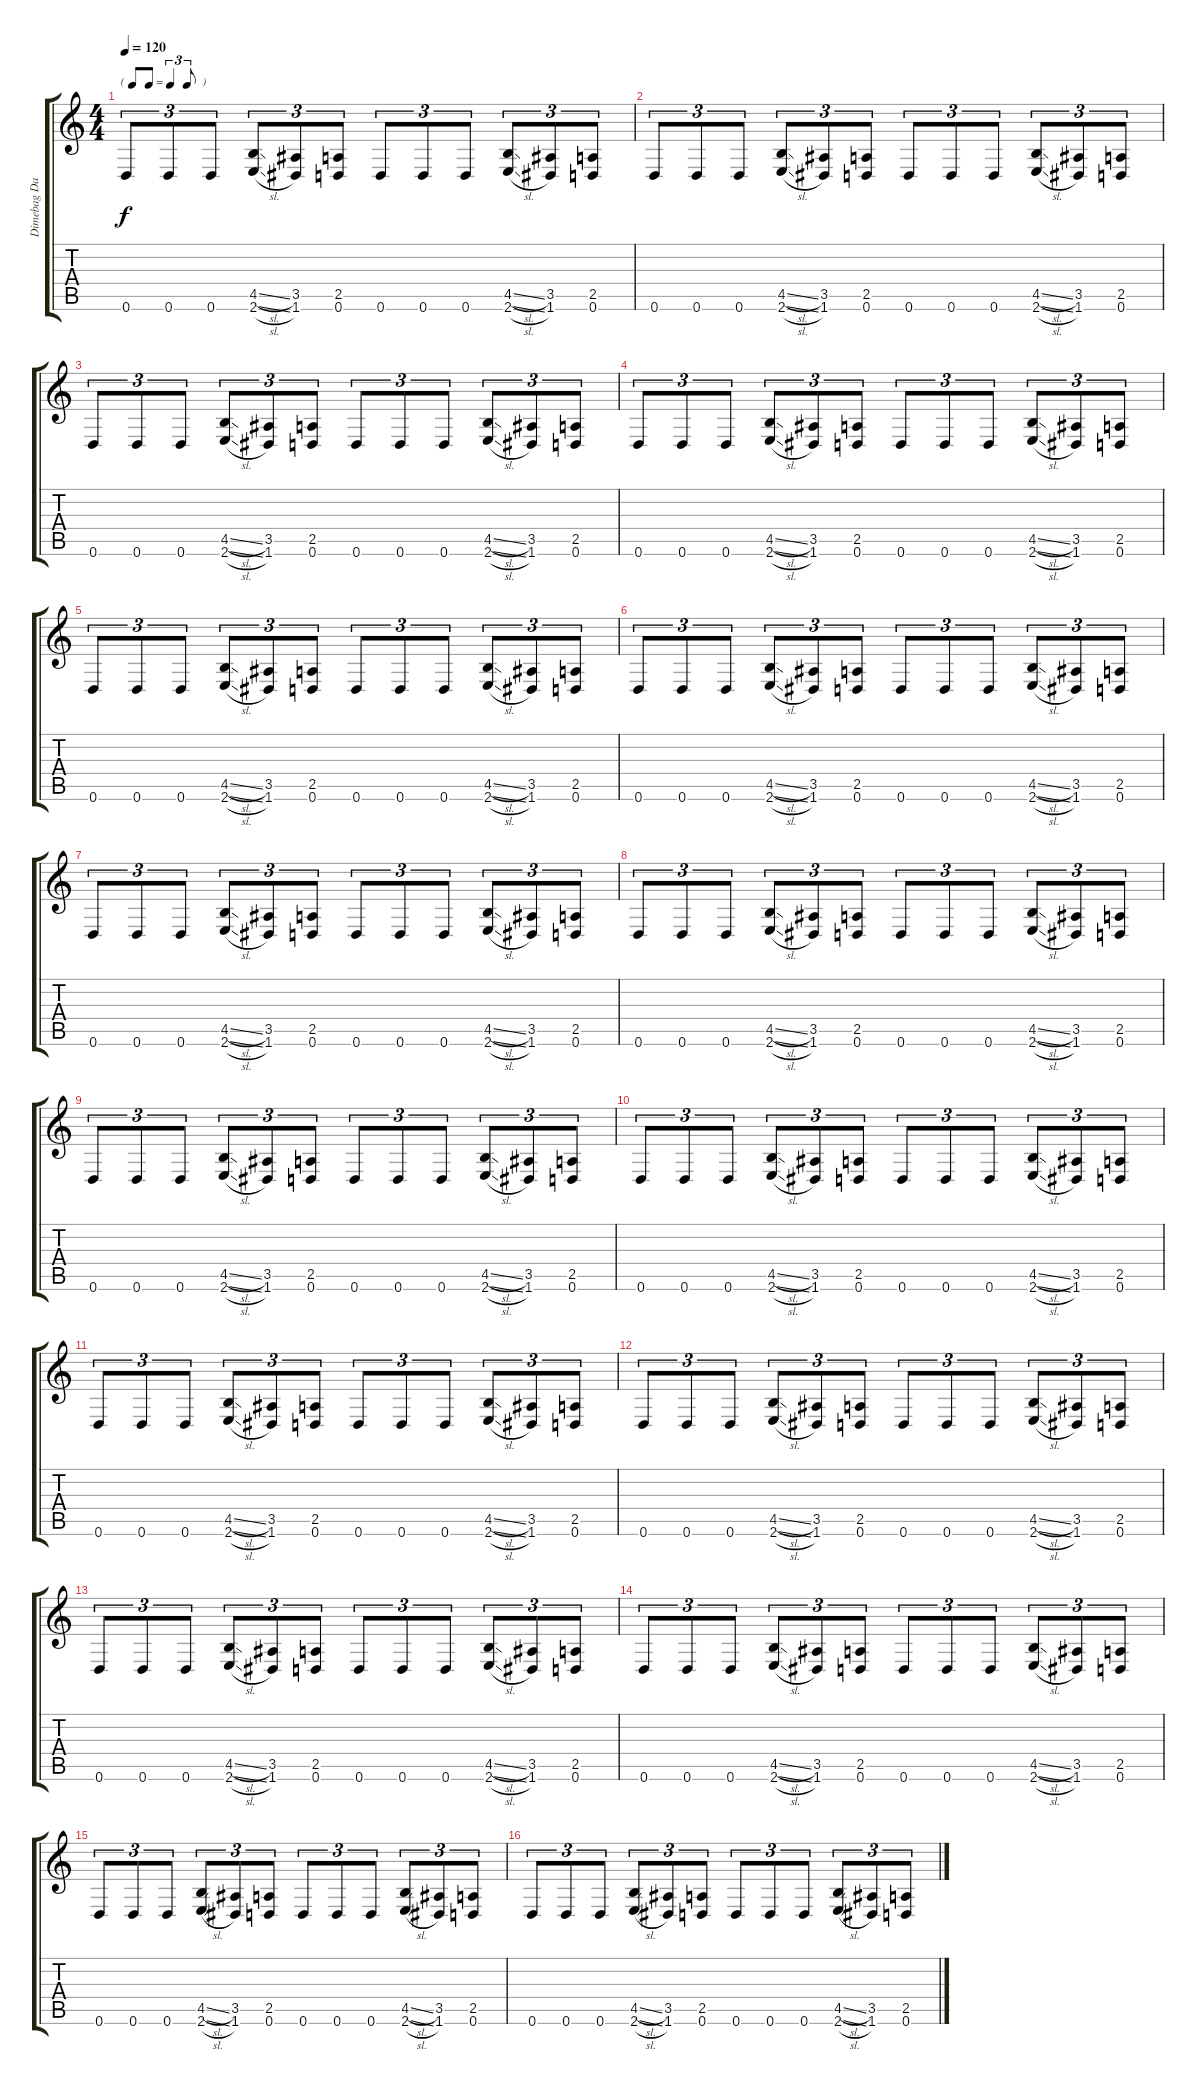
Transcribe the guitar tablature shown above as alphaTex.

\track ("Dimebag Darrell (Disto Gtr)" "Dimebag Da") {instrument distortionguitar}
\staff {score tabs}
\tuning (D4 A3 F3 C3 G2 D2) {hide}
\ts (4 4)
\tf triplet8th
\tempo 120
\clef g2
\ks c
0.6.8{tu (3 2) dy f} 0.6.8{tu (3 2)} 0.6.8{tu (3 2)} (4.5{sl} 2.6{sl}).8{tu (3 2)} (3.5 1.6).8{tu (3 2)} (2.5 0.6).8{tu (3 2)} 0.6.8{tu (3 2)} 0.6.8{tu (3 2)} 0.6.8{tu (3 2)} (4.5{sl} 2.6{sl}).8{tu (3 2)} (3.5 1.6).8{tu (3 2)} (2.5 0.6).8{tu (3 2)} |
0.6.8{tu (3 2)} 0.6.8{tu (3 2)} 0.6.8{tu (3 2)} (4.5{sl} 2.6{sl}).8{tu (3 2)} (3.5 1.6).8{tu (3 2)} (2.5 0.6).8{tu (3 2)} 0.6.8{tu (3 2)} 0.6.8{tu (3 2)} 0.6.8{tu (3 2)} (4.5{sl} 2.6{sl}).8{tu (3 2)} (3.5 1.6).8{tu (3 2)} (2.5 0.6).8{tu (3 2)} |
0.6.8{tu (3 2)} 0.6.8{tu (3 2)} 0.6.8{tu (3 2)} (4.5{sl} 2.6{sl}).8{tu (3 2)} (3.5 1.6).8{tu (3 2)} (2.5 0.6).8{tu (3 2)} 0.6.8{tu (3 2)} 0.6.8{tu (3 2)} 0.6.8{tu (3 2)} (4.5{sl} 2.6{sl}).8{tu (3 2)} (3.5 1.6).8{tu (3 2)} (2.5 0.6).8{tu (3 2)} |
0.6.8{tu (3 2)} 0.6.8{tu (3 2)} 0.6.8{tu (3 2)} (4.5{sl} 2.6{sl}).8{tu (3 2)} (3.5 1.6).8{tu (3 2)} (2.5 0.6).8{tu (3 2)} 0.6.8{tu (3 2)} 0.6.8{tu (3 2)} 0.6.8{tu (3 2)} (4.5{sl} 2.6{sl}).8{tu (3 2)} (3.5 1.6).8{tu (3 2)} (2.5 0.6).8{tu (3 2)} |
0.6.8{tu (3 2)} 0.6.8{tu (3 2)} 0.6.8{tu (3 2)} (4.5{sl} 2.6{sl}).8{tu (3 2)} (3.5 1.6).8{tu (3 2)} (2.5 0.6).8{tu (3 2)} 0.6.8{tu (3 2)} 0.6.8{tu (3 2)} 0.6.8{tu (3 2)} (4.5{sl} 2.6{sl}).8{tu (3 2)} (3.5 1.6).8{tu (3 2)} (2.5 0.6).8{tu (3 2)} |
0.6.8{tu (3 2)} 0.6.8{tu (3 2)} 0.6.8{tu (3 2)} (4.5{sl} 2.6{sl}).8{tu (3 2)} (3.5 1.6).8{tu (3 2)} (2.5 0.6).8{tu (3 2)} 0.6.8{tu (3 2)} 0.6.8{tu (3 2)} 0.6.8{tu (3 2)} (4.5{sl} 2.6{sl}).8{tu (3 2)} (3.5 1.6).8{tu (3 2)} (2.5 0.6).8{tu (3 2)} |
0.6.8{tu (3 2)} 0.6.8{tu (3 2)} 0.6.8{tu (3 2)} (4.5{sl} 2.6{sl}).8{tu (3 2)} (3.5 1.6).8{tu (3 2)} (2.5 0.6).8{tu (3 2)} 0.6.8{tu (3 2)} 0.6.8{tu (3 2)} 0.6.8{tu (3 2)} (4.5{sl} 2.6{sl}).8{tu (3 2)} (3.5 1.6).8{tu (3 2)} (2.5 0.6).8{tu (3 2)} |
0.6.8{tu (3 2)} 0.6.8{tu (3 2)} 0.6.8{tu (3 2)} (4.5{sl} 2.6{sl}).8{tu (3 2)} (3.5 1.6).8{tu (3 2)} (2.5 0.6).8{tu (3 2)} 0.6.8{tu (3 2)} 0.6.8{tu (3 2)} 0.6.8{tu (3 2)} (4.5{sl} 2.6{sl}).8{tu (3 2)} (3.5 1.6).8{tu (3 2)} (2.5 0.6).8{tu (3 2)} |
0.6.8{tu (3 2)} 0.6.8{tu (3 2)} 0.6.8{tu (3 2)} (4.5{sl} 2.6{sl}).8{tu (3 2)} (3.5 1.6).8{tu (3 2)} (2.5 0.6).8{tu (3 2)} 0.6.8{tu (3 2)} 0.6.8{tu (3 2)} 0.6.8{tu (3 2)} (4.5{sl} 2.6{sl}).8{tu (3 2)} (3.5 1.6).8{tu (3 2)} (2.5 0.6).8{tu (3 2)} |
0.6.8{tu (3 2)} 0.6.8{tu (3 2)} 0.6.8{tu (3 2)} (4.5{sl} 2.6{sl}).8{tu (3 2)} (3.5 1.6).8{tu (3 2)} (2.5 0.6).8{tu (3 2)} 0.6.8{tu (3 2)} 0.6.8{tu (3 2)} 0.6.8{tu (3 2)} (4.5{sl} 2.6{sl}).8{tu (3 2)} (3.5 1.6).8{tu (3 2)} (2.5 0.6).8{tu (3 2)} |
0.6.8{tu (3 2)} 0.6.8{tu (3 2)} 0.6.8{tu (3 2)} (4.5{sl} 2.6{sl}).8{tu (3 2)} (3.5 1.6).8{tu (3 2)} (2.5 0.6).8{tu (3 2)} 0.6.8{tu (3 2)} 0.6.8{tu (3 2)} 0.6.8{tu (3 2)} (4.5{sl} 2.6{sl}).8{tu (3 2)} (3.5 1.6).8{tu (3 2)} (2.5 0.6).8{tu (3 2)} |
0.6.8{tu (3 2)} 0.6.8{tu (3 2)} 0.6.8{tu (3 2)} (4.5{sl} 2.6{sl}).8{tu (3 2)} (3.5 1.6).8{tu (3 2)} (2.5 0.6).8{tu (3 2)} 0.6.8{tu (3 2)} 0.6.8{tu (3 2)} 0.6.8{tu (3 2)} (4.5{sl} 2.6{sl}).8{tu (3 2)} (3.5 1.6).8{tu (3 2)} (2.5 0.6).8{tu (3 2)} |
0.6.8{tu (3 2)} 0.6.8{tu (3 2)} 0.6.8{tu (3 2)} (4.5{sl} 2.6{sl}).8{tu (3 2)} (3.5 1.6).8{tu (3 2)} (2.5 0.6).8{tu (3 2)} 0.6.8{tu (3 2)} 0.6.8{tu (3 2)} 0.6.8{tu (3 2)} (4.5{sl} 2.6{sl}).8{tu (3 2)} (3.5 1.6).8{tu (3 2)} (2.5 0.6).8{tu (3 2)} |
0.6.8{tu (3 2)} 0.6.8{tu (3 2)} 0.6.8{tu (3 2)} (4.5{sl} 2.6{sl}).8{tu (3 2)} (3.5 1.6).8{tu (3 2)} (2.5 0.6).8{tu (3 2)} 0.6.8{tu (3 2)} 0.6.8{tu (3 2)} 0.6.8{tu (3 2)} (4.5{sl} 2.6{sl}).8{tu (3 2)} (3.5 1.6).8{tu (3 2)} (2.5 0.6).8{tu (3 2)} |
0.6.8{tu (3 2)} 0.6.8{tu (3 2)} 0.6.8{tu (3 2)} (4.5{sl} 2.6{sl}).8{tu (3 2)} (3.5 1.6).8{tu (3 2)} (2.5 0.6).8{tu (3 2)} 0.6.8{tu (3 2)} 0.6.8{tu (3 2)} 0.6.8{tu (3 2)} (4.5{sl} 2.6{sl}).8{tu (3 2)} (3.5 1.6).8{tu (3 2)} (2.5 0.6).8{tu (3 2)} |
0.6.8{tu (3 2)} 0.6.8{tu (3 2)} 0.6.8{tu (3 2)} (4.5{sl} 2.6{sl}).8{tu (3 2)} (3.5 1.6).8{tu (3 2)} (2.5 0.6).8{tu (3 2)} 0.6.8{tu (3 2)} 0.6.8{tu (3 2)} 0.6.8{tu (3 2)} (4.5{sl} 2.6{sl}).8{tu (3 2)} (3.5 1.6).8{tu (3 2)} (2.5 0.6).8{tu (3 2)}
